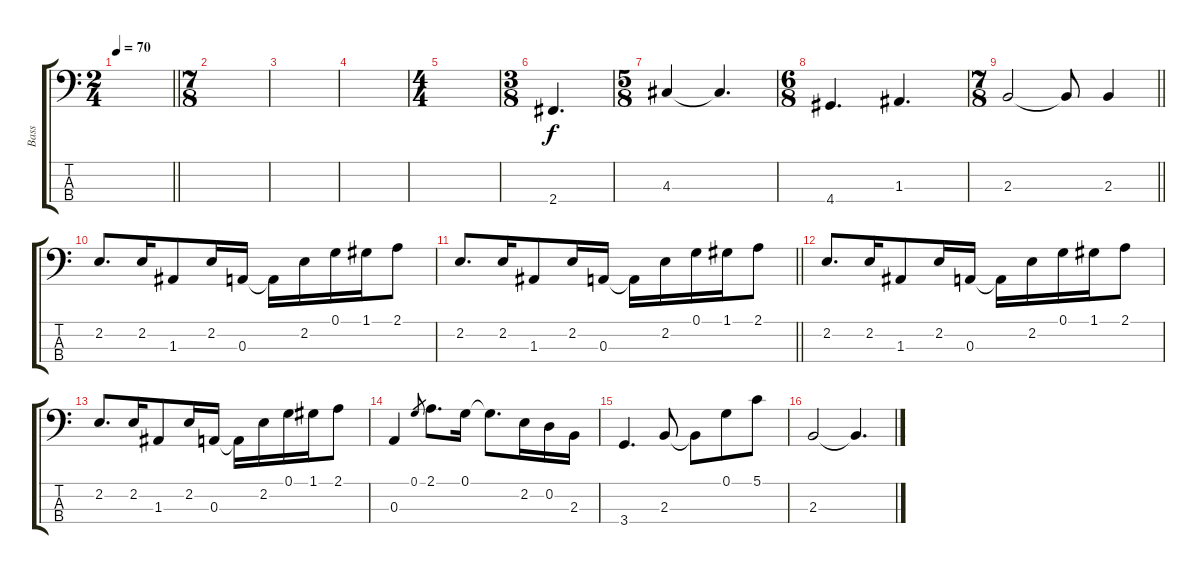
\track ("Bass" "Bass") {instrument electricbasspick}
\staff {score tabs}
\tuning (G2 D2 A1 E1) {hide}
\ts (2 4)
\tempo 70
\clef f4
\barLineRight lightlight
\ks c
|
\ts (7 8)
|
|
|
\ts (4 4)
|
\ts (3 8)
2.4.4{d} |
\ts (5 8)
4.3.4 4.3{t}.4{d} |
\ts (6 8)
4.4.4{d} 1.3.4{d} |
\ts (7 8)
\barLineRight lightlight
2.3.2 2.3{t}.8 2.3.4 |
2.2.8{d} 2.2.16 1.3.8 2.2.16 0.3.16 0.3{t}.16 2.2.16 0.1.16 1.1.16 2.1.8 |
\barLineRight lightlight
2.2.8{d} 2.2.16 1.3.8 2.2.16 0.3.16 0.3{t}.16 2.2.16 0.1.16 1.1.16 2.1.8 |
2.2.8{d} 2.2.16 1.3.8 2.2.16 0.3.16 0.3{t}.16 2.2.16 0.1.16 1.1.16 2.1.8 |
2.2.8{d} 2.2.16 1.3.8 2.2.16 0.3.16 0.3{t}.16 2.2.16 0.1.16 1.1.16 2.1.8 |
0.3.4 0.1.8{gr} 2.1.8{d} 0.1.16 0.1{t}.8{d} 2.2.16 0.2.16 2.3.16 |
3.4.4{d} 2.3.8 2.3{t}.8 0.1.8 5.1.8 |
2.3.2 2.3{t}.4{d}
